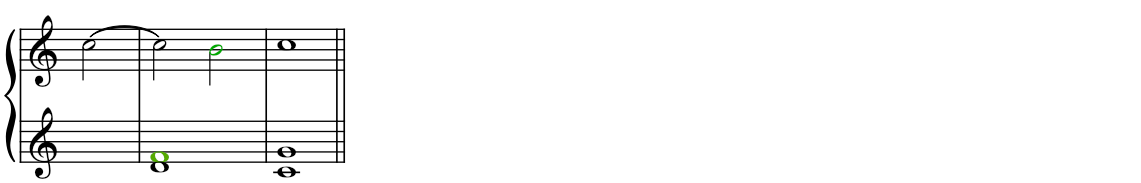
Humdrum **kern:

**kern	**kern
*part1	*part1
*staff2	*staff1
*I"Midi_1	*
!!LO:PB:g=z
*clefG2	*clefG2
*k[]	*k[]
*M4/4	*M4/4
*met(c)	*met(c)
=4	=4
2ryy	[2cc\
=5	=5
*^	*
1fi	1d	2cc\]
.	.	2bj\
=6	=6	=6
1g	1c	1cc
*v	*v	*
=||	=||
*-	*-
